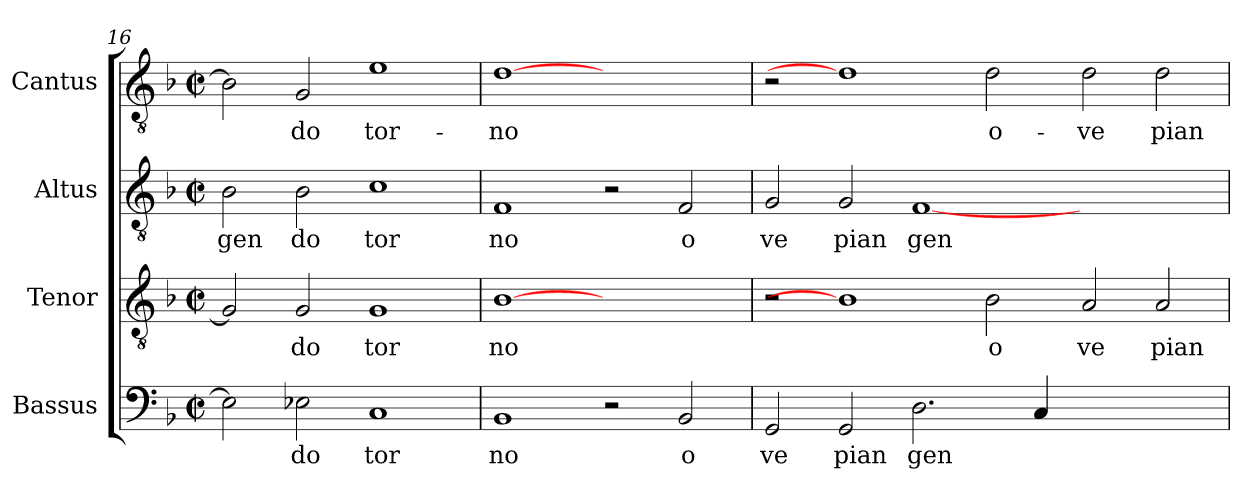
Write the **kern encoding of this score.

**kern	**text	**kern	**text	**kern	**text	**kern	**text
*part4	*part4	*part3	*part3	*part2	*part2	*part1	*part1
*staff4	*staff4	*staff3	*staff3	*staff2	*staff2	*staff1	*staff1
*I"Bassus	*	*I"Tenor	*	*I"Altus	*	*I"Cantus	*
*I'Bassus	*	*I'Tenor	*	*I'Altus	*	*I'Cantus	*
*clefF4	*	*clefGv2	*	*clefGv2	*	*clefGv2	*
*k[b-]	*	*k[b-]	*	*k[b-]	*	*k[b-]	*
*F:	*	*F:	*	*F:	*	*F:	*
*M2/2	*	*M2/2	*	*M2/2	*	*M2/2	*
*met(c|)	*	*met(c|)	*	*met(c|)	*	*met(c|)	*
=16	=16	=16	=16	=16	=16	=16	=16
!	!LO:LY:b:cj	!	!LO:LY:b:cj	!	!LO:LY:b:cj	!	!LO:LY:b:cj
2E\]	.	2G/]	.	2B-\	gen	2B-\]	--
!	!LO:LY:b:cj	!	!LO:LY:b:cj	!	!LO:LY:b:cj	!	!LO:LY:b:cj
2E-\	do	2G/	do	2B-\	do	2G/	-do
!	!LO:LY:b:cj	!	!LO:LY:b:cj	!	!LO:LY:b:cj	!	!LO:LY:b:cj
1C	tor	1G	tor	1c	tor	1e	tor-
=17	=17	=17	=17	=17	=17	=17	=17
!	!LO:LY:b:cj	!	!LO:LY:b:cj	!	!LO:LY:b:cj	!	!LO:LY:b:cj
1BB-	no	[1B-	no	1F	no	[1d	-no
2r	.	1ryy	.	2r	.	1ryy	.
!	!LO:LY:b:cj	!	!	!	!LO:LY:b:cj	!	!
2BB-/	o	.	.	2F/	o	.	.
=18	=18	=18	=18	=18	=18	=18	=18
!	!LO:LY:b:cj	!	!	!	!LO:LY:b:cj	!	!
2GG/	ve	2r	.	2G/	ve	2r	.
!	!LO:LY:b:cj	!	!	!	!LO:LY:b:cj	!	!
2GG/	pian	1B-]	.	2G/	pian	1d]	.
!	!LO:LY:b:cj	!	!	!	!LO:LY:b:cj	!	!
2.D\	gen	.	.	[<1F	gen	.	.
!	!	!	!LO:LY:b:cj	!	!	!	!LO:LY:b:cj
.	.	2B-\	o	.	.	2d\	o-
!	!LO:LY:b:cj	!	!	!	!	!	!
4C/	.	.	.	.	.	.	.
!	!	!	!LO:LY:b:cj	!	!	!	!LO:LY:b:cj
1ryy	.	2A/	ve	1ryy	.	2d\	-ve
!	!	!	!LO:LY:b:cj	!	!	!	!LO:LY:b:cj
.	.	2A/	pian	.	.	2d\	pian-
=	=	=	=	=	=	=	=
*-	*-	*-	*-	*-	*-	*-	*-
